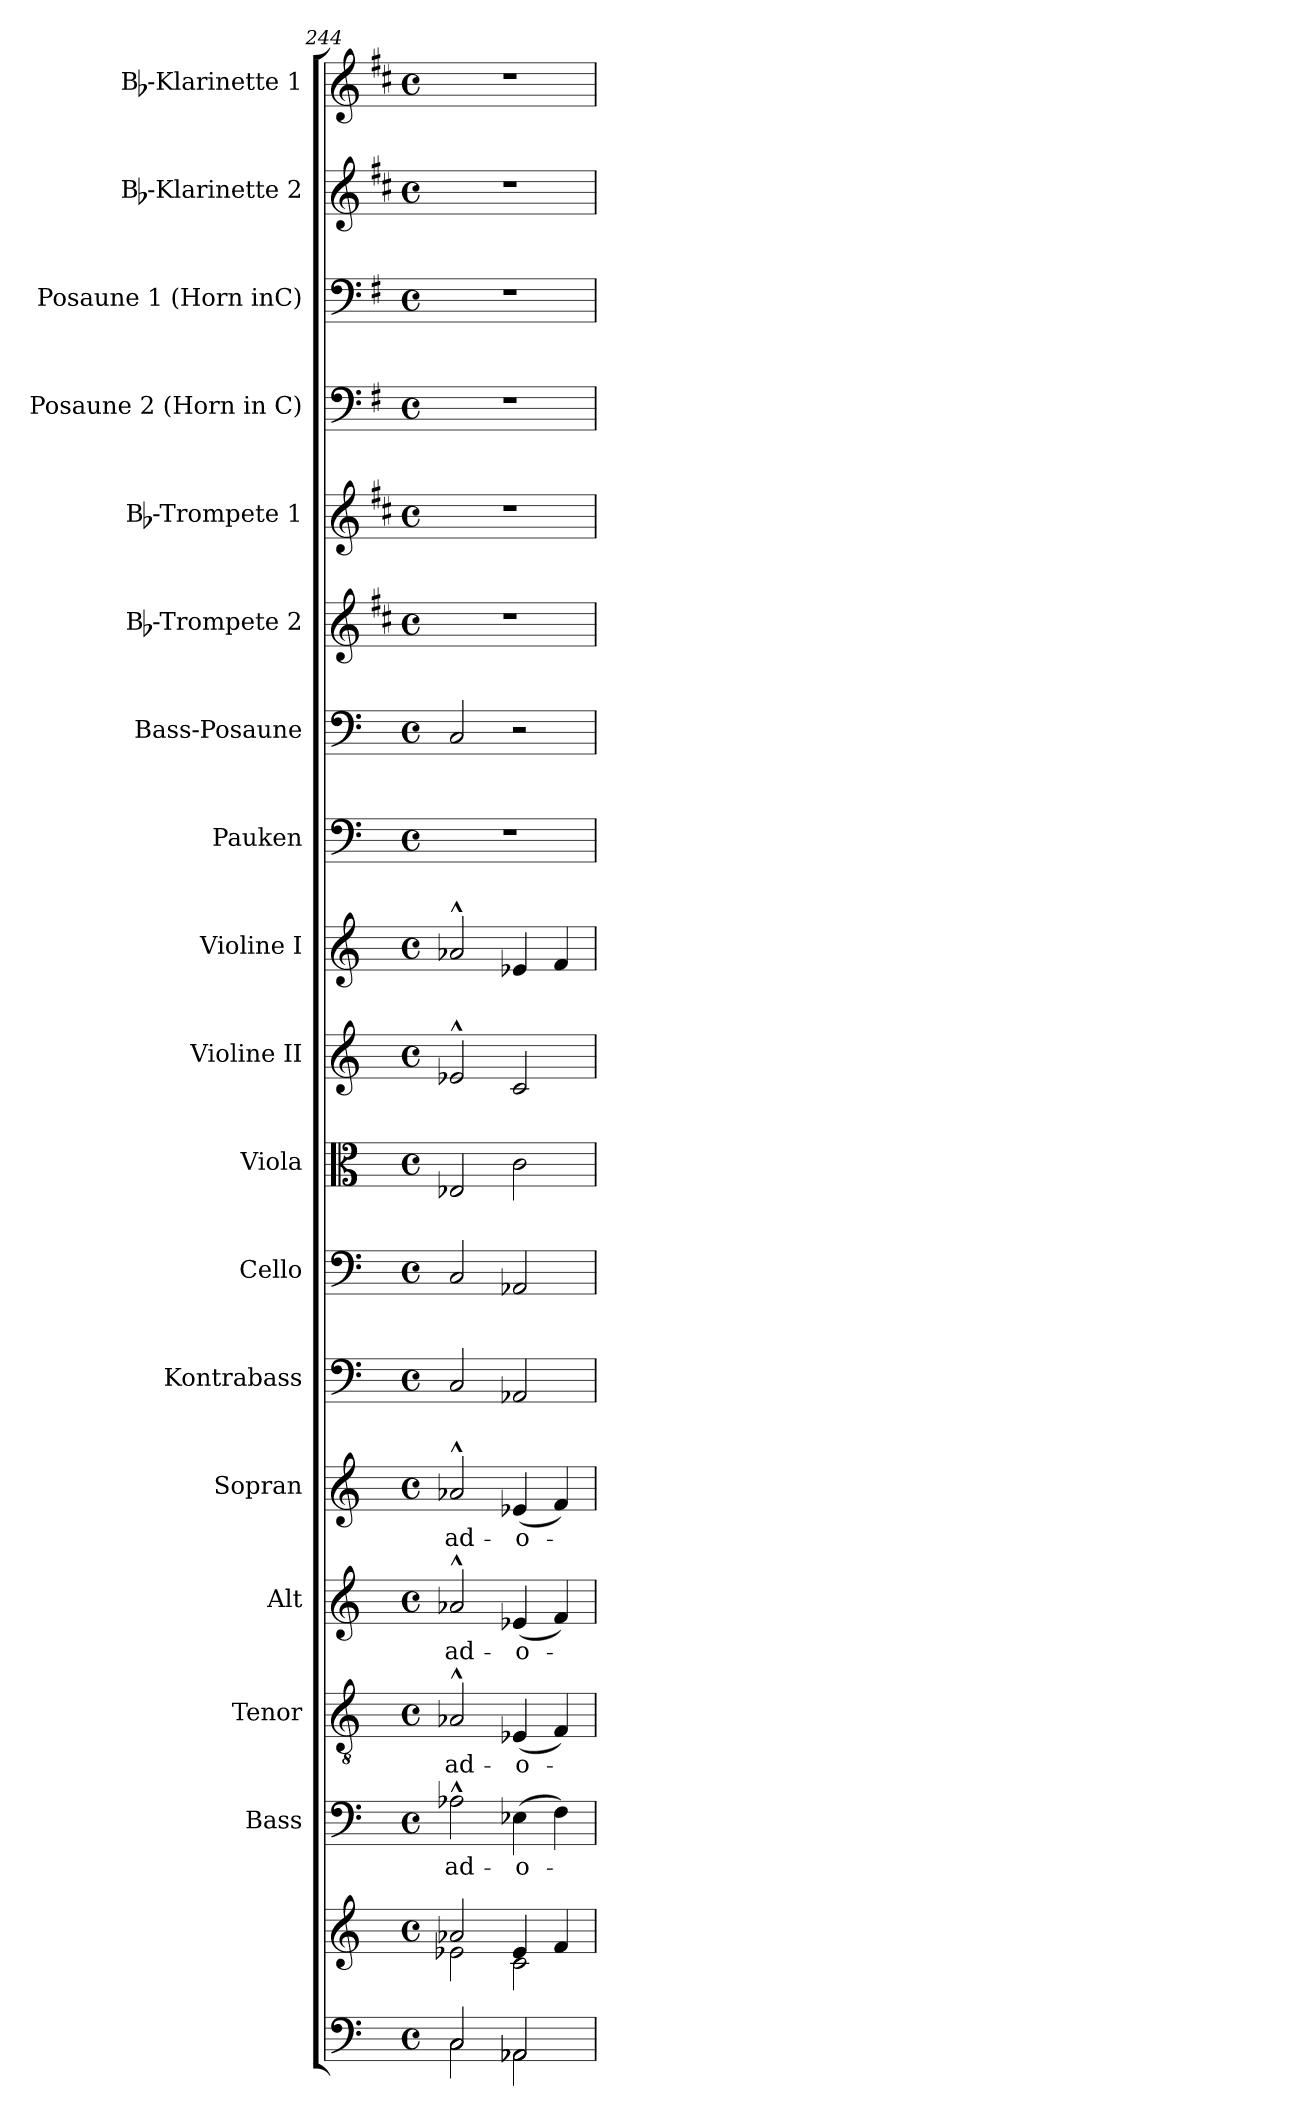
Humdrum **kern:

**kern	**kern	**kern	**text	**kern	**text	**kern	**text	**kern	**text	**kern	**kern	**kern	**kern	**kern	**kern	**kern	**kern	**kern	**kern	**kern	**kern	**kern
*part18	*part18	*part17	*part17	*part16	*part16	*part15	*part15	*part14	*part14	*part13	*part12	*part11	*part10	*part9	*part8	*part7	*part6	*part5	*part4	*part3	*part2	*part1
*staff19	*staff18	*staff17	*staff17	*staff16	*staff16	*staff15	*staff15	*staff14	*staff14	*staff13	*staff12	*staff11	*staff10	*staff9	*staff8	*staff7	*staff6	*staff5	*staff4	*staff3	*staff2	*staff1
*	*	*I"Bass	*	*I"Tenor	*	*I"Alt	*	*I"Sopran	*	*I"Kontrabass	*I"Cello	*I"Viola	*I"Violine II	*I"Violine I	*I"Pauken	*I"Bass-Posaune	*I"Bb-Trompete 2	*I"Bb-Trompete 1	*I"Posaune 2 (Horn in C)	*I"Posaune 1 (Horn inC)	*I"Bb-Klarinette 2	*I"Bb-Klarinette 1
*	*	*I'B.	*	*I'T.	*	*I'A.	*	*I'S.	*	*I'Kb.	*	*I'Vla.	*I'Vl. II	*I'Vl. I	*I'Pk.	*I'B-Pos.	*I'Bb Trp. 2	*I'Bb Trp. 1	*I'Pos. 2	*I'Pos. 1	*I'Bb Kl. 2	*I'Bb Kl. 1
*clefF4	*clefG2	*clefF4	*	*clefGv2	*	*clefG2	*	*clefG2	*	*clefF4	*clefF4	*clefC3	*clefG2	*clefG2	*clefF4	*clefF4	*clefG2	*clefG2	*clefF4	*clefF4	*clefG2	*clefG2
*	*	*	*	*	*	*	*	*	*	*ITrd7c12	*	*	*	*	*	*	*ITrd1c2	*ITrd1c2	*ITrd4c7	*ITrd4c7	*ITrd1c2	*ITrd1c2
*k[]	*k[]	*k[]	*	*k[]	*	*k[]	*	*k[]	*	*k[]	*k[]	*k[]	*k[]	*k[]	*k[]	*k[]	*k[]	*k[]	*k[]	*k[]	*k[]	*k[]
*C:	*C:	*C:	*	*C:	*	*C:	*	*C:	*	*C:	*C:	*C:	*C:	*C:	*C:	*C:	*C:	*C:	*C:	*C:	*C:	*C:
*M4/4	*M4/4	*M4/4	*	*M4/4	*	*M4/4	*	*M4/4	*	*M4/4	*M4/4	*M4/4	*M4/4	*M4/4	*M4/4	*M4/4	*M4/4	*M4/4	*M4/4	*M4/4	*M4/4	*M4/4
*met(c)	*met(c)	*met(c)	*	*met(c)	*	*met(c)	*	*met(c)	*	*met(c)	*met(c)	*met(c)	*met(c)	*met(c)	*met(c)	*met(c)	*met(c)	*met(c)	*met(c)	*met(c)	*met(c)	*met(c)
=244	=244	=244	=244	=244	=244	=244	=244	=244	=244	=244	=244	=244	=244	=244	=244	=244	=244	=244	=244	=244	=244	=244
*^	*^	*	*	*	*	*	*	*	*	*	*	*	*	*	*	*	*	*	*	*	*	*
!	!	!	!	!	!LO:LY:b	!	!LO:LY:b	!	!LO:LY:b	!	!LO:LY:b	!	!	!	!	!	!	!	!	!	!	!	!	!
2C/	2C\	2a-X/	2e-X\	2A-X^^>\	ad-	2A-X^^>/	ad-	2a-X^^>/	ad-	2a-X^^>/	ad-	2CC/	2C/	2E-X/	2e-X^^>/	2a-X^^>/	1r	2C/	1r	1r	1r	1r	1r	1r
!	!	!	!	!	!LO:LY:b	!	!LO:LY:b	!	!LO:LY:b	!	!LO:LY:b	!	!	!	!	!	!	!	!	!	!	!	!	!
2AA-X/	2AA-\	4e-/	2c\	(>4E-X\	-o-	(<4E-X/	-o-	(<4e-X/	-o-	(<4e-X/	-o-	2AAA-X/	2AA-X/	2c\	2c/	4e-X/	.	2r	.	.	.	.	.	.
.	.	4f/	.	4F\)	.	4F/)	.	4f/)	.	4f/)	.	.	.	.	.	4f/	.	.	.	.	.	.	.	.
*v	*v	*	*	*	*	*	*	*	*	*	*	*	*	*	*	*	*	*	*	*	*	*	*	*
*	*v	*v	*	*	*	*	*	*	*	*	*	*	*	*	*	*	*	*	*	*	*	*	*
=	=	=	=	=	=	=	=	=	=	=	=	=	=	=	=	=	=	=	=	=	=	=
*-	*-	*-	*-	*-	*-	*-	*-	*-	*-	*-	*-	*-	*-	*-	*-	*-	*-	*-	*-	*-	*-	*-
